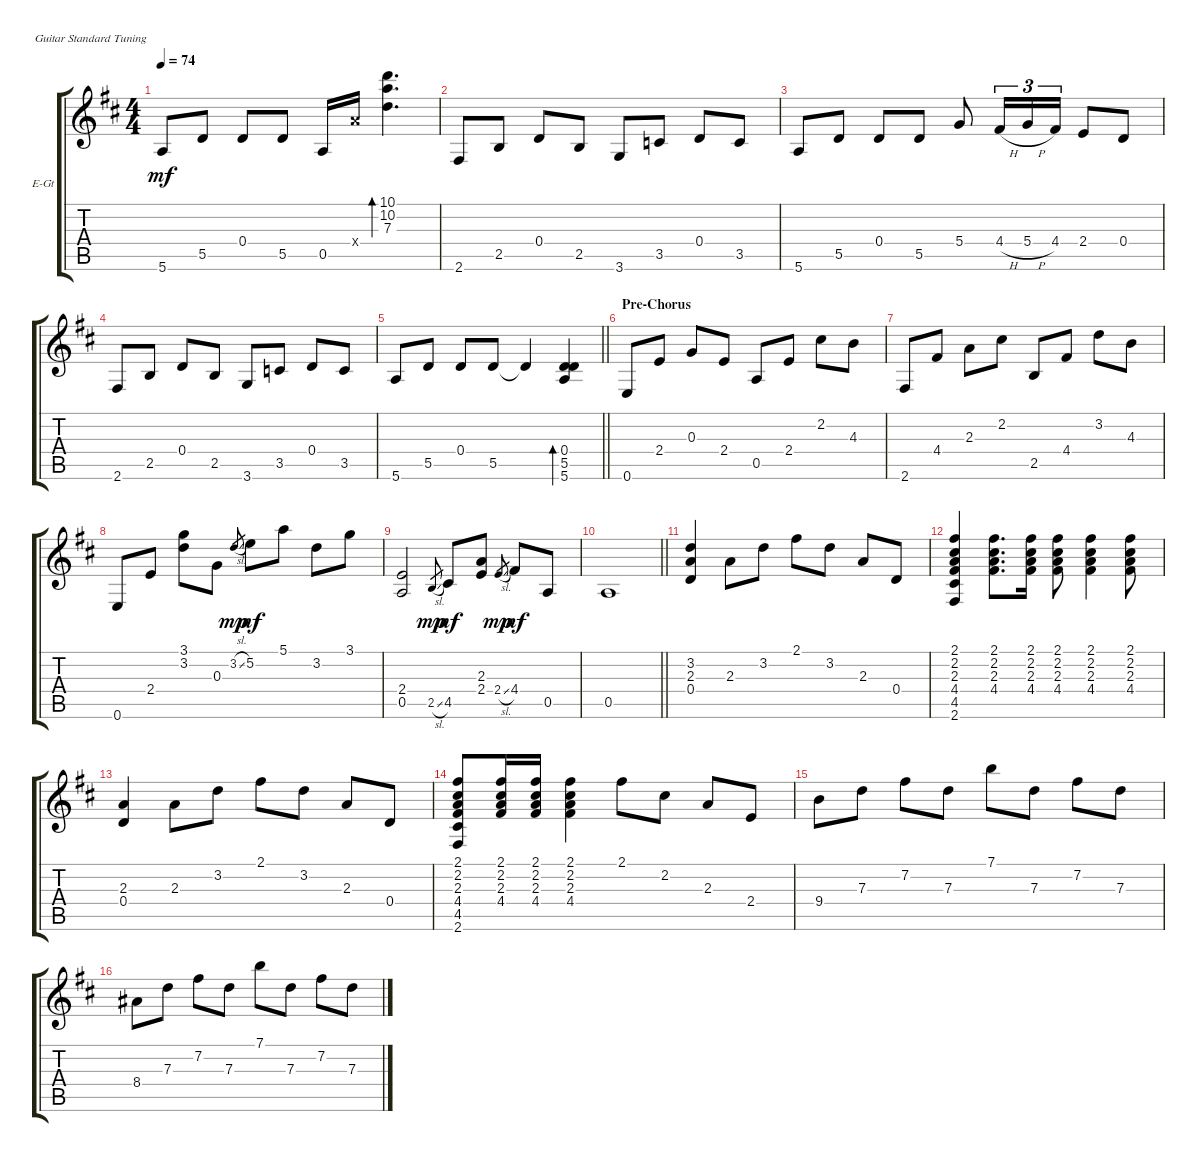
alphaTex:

\bracketExtendMode groupsimilarinstruments
\firstSystemTrackNameOrientation horizontal
\otherSystemsTrackNameOrientation horizontal
\track ("Rudolf Schenker Clean" "E-Gt") {instrument electricguitarclean}
\staff {score tabs}
\tuning (E4 B3 G3 D3 A2 E2)
\ts (4 4)
\tempo 74
\clef g2
\ks d
5.6.8{dy mf} 5.5.8 0.4.8 5.5.8 0.5.16 7.4{x}.16 (10.1 10.2 7.3).4{d bd 30} |
2.6.8 2.5.8 0.4.8 2.5.8 3.6.8 3.5.8 0.4.8 3.5.8 |
5.6.8 5.5.8 0.4.8 5.5.8 5.4.8 4.4{h}.16{tu (3 2)} 5.4{h}.16{tu (3 2)} 4.4.16{tu (3 2)} 2.4.8 0.4.8 |
2.6.8 2.5.8 0.4.8 2.5.8 3.6.8 3.5.8 0.4.8 3.5.8 |
\barLineRight lightlight
5.6.8 5.5.8 0.4.8 5.5.8 5.5{t}.4 (0.4 5.5 5.6).4{bd 30} |
\section ("" "Pre-Chorus")
0.6.8 2.4.8 0.3.8 2.4.8 0.5.8 2.4.8 2.2.8 4.3.8 |
2.6.8 4.4.8 2.3.8 2.2.8 2.5.8 4.4.8 3.2.8 4.3.8 |
0.6.8 2.4.8 (3.1 3.2).8 0.3.8 3.2{sl}.8{gr dy mp} 5.2.8{dy mf} 5.1.8 3.2.8 3.1.8 |
(2.4 0.5).2 2.5{sl}.8{gr dy mp} 4.5.8{dy mf} (2.3 2.4).8 2.4{sl}.8{gr dy mp} 4.4.8{dy mf} 0.5.8 |
\barLineRight lightlight
0.5.1 |
(3.2 2.3 0.4).4 2.3.8 3.2.8 2.1.8 3.2.8 2.3.8 0.4.8 |
(2.1 2.2 2.3 4.4 4.5 2.6).4 (2.1 2.2 2.3 4.4).8{d} (2.1 2.2 2.3 4.4).16 (2.1 2.2 2.3 4.4).8 (2.1 2.2 2.3 4.4).4 (2.1 2.2 2.3 4.4).8 |
(2.3 0.4).4 2.3.8 3.2.8 2.1.8 3.2.8 2.3.8 0.4.8 |
(2.1 2.2 2.3 4.4 4.5 2.6).8 (2.1 2.2 2.3 4.4).16 (2.1 2.2 2.3 4.4).16 (2.1 2.2 2.3 4.4).4 2.1.8 2.2.8 2.3.8 2.4.8 |
9.4.8 7.3.8 7.2.8 7.3.8 7.1.8 7.3.8 7.2.8 7.3.8 |
8.4.8 7.3.8 7.2.8 7.3.8 7.1.8 7.3.8 7.2.8 7.3.8
